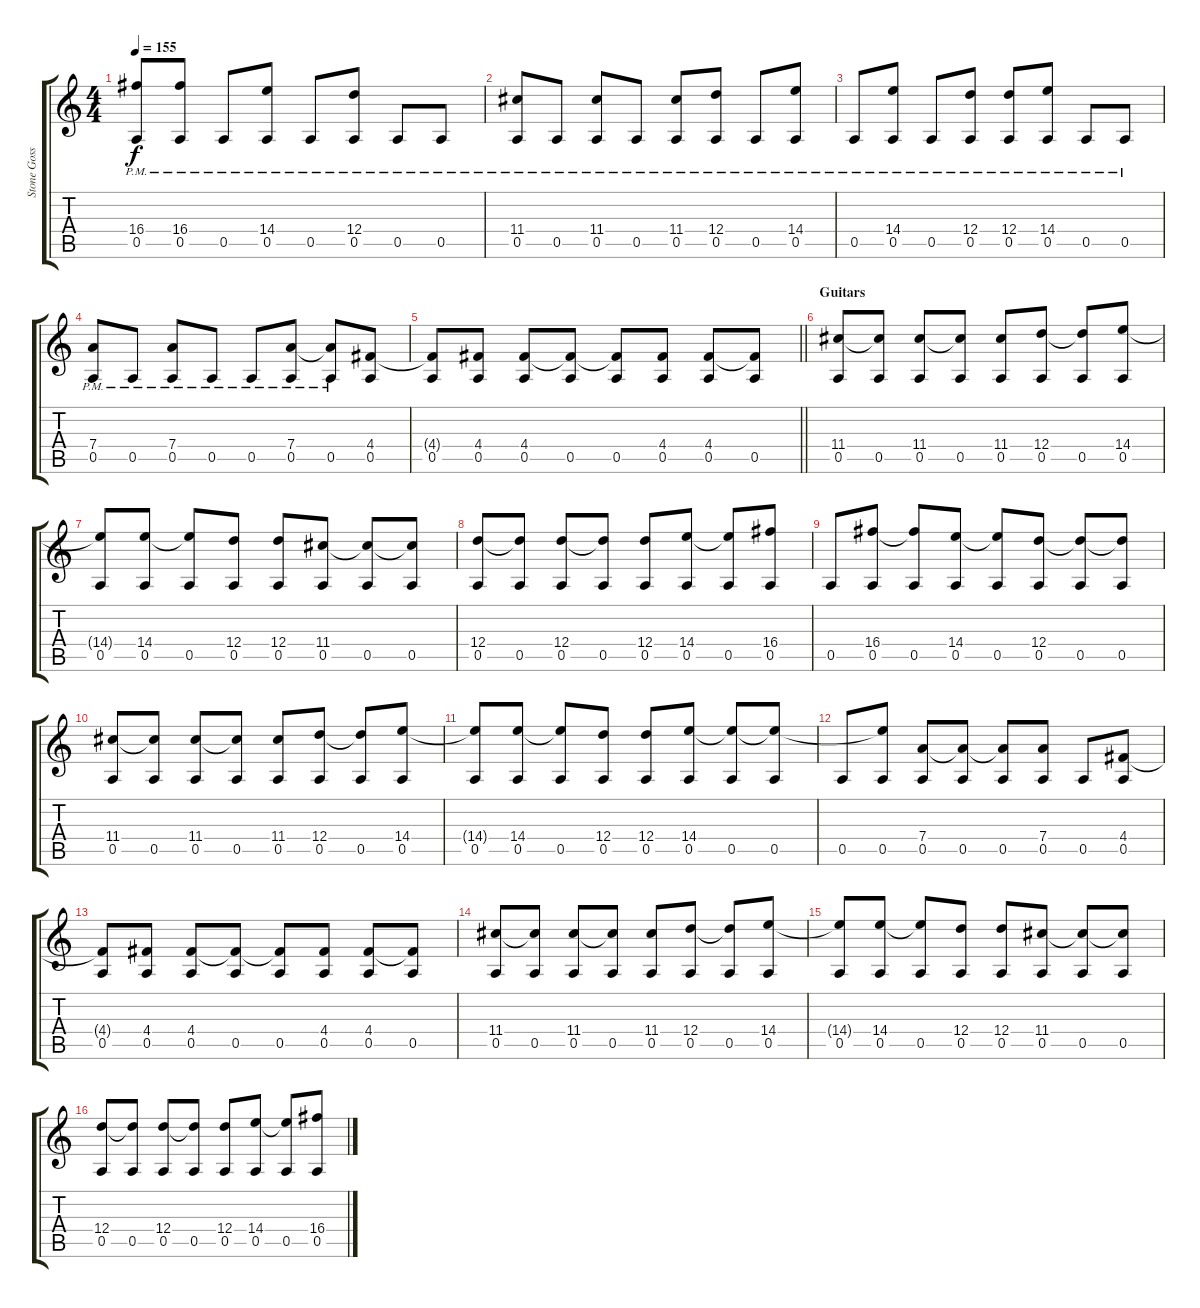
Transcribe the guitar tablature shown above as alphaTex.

\track ("Stone Gossard" "Stone Goss") {instrument overdrivenguitar}
\staff {score tabs}
\tuning (E4 B3 G3 D3 A2 E2) {hide}
\ts (4 4)
\tempo 155
\clef g2
\ks c
(16.4{t} 0.5{pm}).8{dy f} (16.4{pm} 0.5{pm}).8 0.5{pm}.8 (14.4{pm} 0.5{pm}).8 0.5{pm}.8 (12.4{pm} 0.5{pm}).8 0.5{pm}.8 0.5{pm}.8 |
(11.4{pm} 0.5{pm}).8 0.5{pm}.8 (11.4{pm} 0.5{pm}).8 0.5{pm}.8 (11.4{pm} 0.5{pm}).8 (12.4{pm} 0.5{pm}).8 0.5{pm}.8 (14.4{pm} 0.5{pm}).8 |
0.5{pm}.8 (14.4{pm} 0.5{pm}).8 0.5{pm}.8 (12.4{pm} 0.5{pm}).8 (12.4{pm} 0.5{pm}).8 (14.4 0.5{pm}).8 0.5{pm}.8 0.5{pm}.8 |
(7.4{pm} 0.5{pm}).8 0.5{pm}.8 (7.4{pm} 0.5{pm}).8 0.5{pm}.8 0.5{pm}.8 (7.4 0.5{pm}).8 (7.4{t} 0.5{pm}).8 (4.4 0.5).8 |
\barLineRight lightlight
(4.4{t} 0.5).8 (4.4 0.5).8 (4.4 0.5).8 (4.4{t} 0.5).8 (4.4{t} 0.5).8 (4.4 0.5).8 (4.4 0.5).8 (4.4{t} 0.5).8 |
\section ("" "Guitars")
(11.4 0.5).8 (11.4{t} 0.5).8 (11.4 0.5).8 (11.4{t} 0.5).8 (11.4 0.5).8 (12.4 0.5).8 (12.4{t} 0.5).8 (14.4 0.5).8 |
(14.4{t} 0.5).8 (14.4 0.5).8 (14.4{t} 0.5).8 (12.4 0.5).8 (12.4 0.5).8 (11.4 0.5).8 (11.4{t} 0.5).8 (11.4{t} 0.5).8 |
(12.4 0.5).8 (12.4{t} 0.5).8 (12.4 0.5).8 (12.4{t} 0.5).8 (12.4 0.5).8 (14.4 0.5).8 (14.4{t} 0.5).8 (16.4 0.5).8 |
0.5.8 (16.4 0.5).8 (16.4{t} 0.5).8 (14.4 0.5).8 (14.4{t} 0.5).8 (12.4 0.5).8 (12.4{t} 0.5).8 (12.4{t} 0.5).8 |
(11.4 0.5).8 (11.4{t} 0.5).8 (11.4 0.5).8 (11.4{t} 0.5).8 (11.4 0.5).8 (12.4 0.5).8 (12.4{t} 0.5).8 (14.4 0.5).8 |
(14.4{t} 0.5).8 (14.4 0.5).8 (14.4{t} 0.5).8 (12.4 0.5).8 (12.4 0.5).8 (14.4 0.5).8 (14.4{t} 0.5).8 (14.4{t} 0.5).8 |
0.5.8 (14.4{t} 0.5).8 (7.4 0.5).8 (7.4{t} 0.5).8 (7.4{t} 0.5).8 (7.4 0.5).8 0.5.8 (4.4 0.5).8 |
(4.4{t} 0.5).8 (4.4 0.5).8 (4.4 0.5).8 (4.4{t} 0.5).8 (4.4{t} 0.5).8 (4.4 0.5).8 (4.4 0.5).8 (4.4{t} 0.5).8 |
(11.4 0.5).8 (11.4{t} 0.5).8 (11.4 0.5).8 (11.4{t} 0.5).8 (11.4 0.5).8 (12.4 0.5).8 (12.4{t} 0.5).8 (14.4 0.5).8 |
(14.4{t} 0.5).8 (14.4 0.5).8 (14.4{t} 0.5).8 (12.4 0.5).8 (12.4 0.5).8 (11.4 0.5).8 (11.4{t} 0.5).8 (11.4{t} 0.5).8 |
(12.4 0.5).8 (12.4{t} 0.5).8 (12.4 0.5).8 (12.4{t} 0.5).8 (12.4 0.5).8 (14.4 0.5).8 (14.4{t} 0.5).8 (16.4 0.5).8
